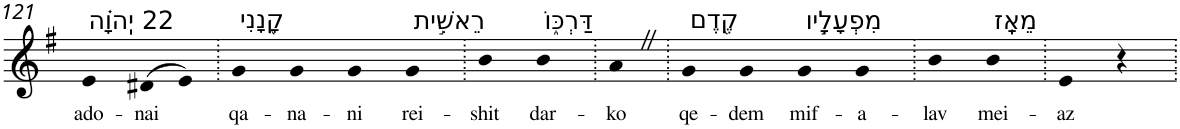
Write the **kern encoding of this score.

**kern	**text
*part1	*part1
*staff1	*staff1
*I"Piano	*
*I'Pno	*
!!LO:PB:g=z
*clefG2	*
*k[f#]	*
*G:	*
=121	=121
!LO:TX:a:t=22 יְֽהוָ֗ה	!
!	!LO:LY:b
4e	ado-
!	!LO:LY:b
(>8d#X	-nai
8e)	.
=122.	=122.
!LO:TX:a:t=קָ֭נָנִי	!
!	!LO:LY:b
4g	qa-
!	!LO:LY:b
4g	-na-
!	!LO:LY:b
4g	-ni
!LO:TX:a:t=רֵאשִׁ֣ית	!
!	!LO:LY:b
4g	rei-
=123.	=123.
!	!LO:LY:b
4b	-shit
!LO:TX:a:t=דַּרְכּ֑וֹ	!
!	!LO:LY:b
4b	dar-
=124.	=124.
!	!LO:LY:b
4aZ	-ko
=125.	=125.
!LO:TX:a:t=קֶ֖דֶם	!
!	!LO:LY:b
4g	qe-
!	!LO:LY:b
4g	-dem
!LO:TX:a:t=מִפְעָלָ֣יו	!
!	!LO:LY:b
4g	mif-
!	!LO:LY:b
4g	-a-
=126.	=126.
!	!LO:LY:b
4b	-lav
!LO:TX:a:t=מֵאָֽז	!
!	!LO:LY:b
4b	mei-
=127.	=127.
!	!LO:LY:b
4e	-az
4r	.
=.	=.
*-	*-
